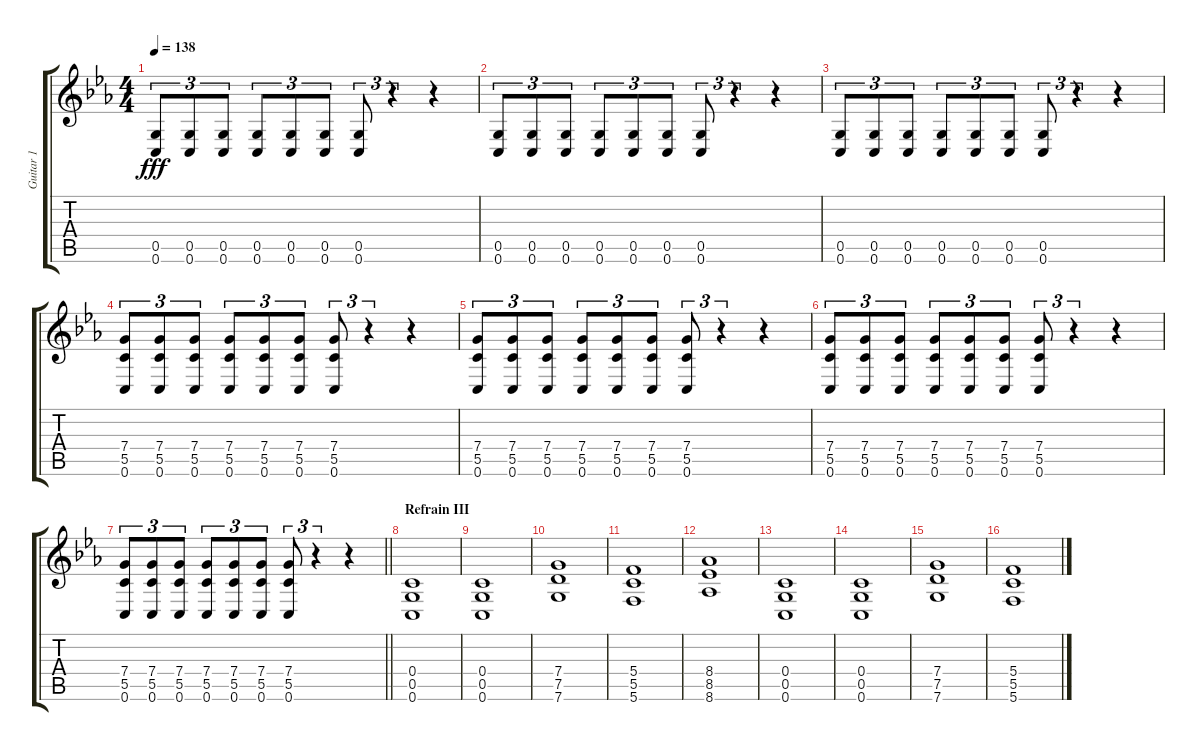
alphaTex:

\track ("Guitar 1" "Guitar 1") {instrument distortionguitar}
\staff {score tabs}
\tuning (D4 A3 F3 C3 G2 C2) {hide}
\ts (4 4)
\tempo 138
\clef g2
\ks eb
(0.5 0.6).8{tu (3 2) dy fff} (0.5 0.6).8{tu (3 2)} (0.5 0.6).8{tu (3 2)} (0.5 0.6).8{tu (3 2)} (0.5 0.6).8{tu (3 2)} (0.5 0.6).8{tu (3 2)} (0.5 0.6).8{tu (3 2)} r.4{tu (3 2)} r.4 |
(0.5 0.6).8{tu (3 2)} (0.5 0.6).8{tu (3 2)} (0.5 0.6).8{tu (3 2)} (0.5 0.6).8{tu (3 2)} (0.5 0.6).8{tu (3 2)} (0.5 0.6).8{tu (3 2)} (0.5 0.6).8{tu (3 2)} r.4{tu (3 2)} r.4 |
(0.5 0.6).8{tu (3 2)} (0.5 0.6).8{tu (3 2)} (0.5 0.6).8{tu (3 2)} (0.5 0.6).8{tu (3 2)} (0.5 0.6).8{tu (3 2)} (0.5 0.6).8{tu (3 2)} (0.5 0.6).8{tu (3 2)} r.4{tu (3 2)} r.4 |
(7.4 5.5 0.6).8{tu (3 2)} (7.4 5.5 0.6).8{tu (3 2)} (7.4 5.5 0.6).8{tu (3 2)} (7.4 5.5 0.6).8{tu (3 2)} (7.4 5.5 0.6).8{tu (3 2)} (7.4 5.5 0.6).8{tu (3 2)} (7.4 5.5 0.6).8{tu (3 2)} r.4{tu (3 2)} r.4 |
(7.4 5.5 0.6).8{tu (3 2)} (7.4 5.5 0.6).8{tu (3 2)} (7.4 5.5 0.6).8{tu (3 2)} (7.4 5.5 0.6).8{tu (3 2)} (7.4 5.5 0.6).8{tu (3 2)} (7.4 5.5 0.6).8{tu (3 2)} (7.4 5.5 0.6).8{tu (3 2)} r.4{tu (3 2)} r.4 |
(7.4 5.5 0.6).8{tu (3 2)} (7.4 5.5 0.6).8{tu (3 2)} (7.4 5.5 0.6).8{tu (3 2)} (7.4 5.5 0.6).8{tu (3 2)} (7.4 5.5 0.6).8{tu (3 2)} (7.4 5.5 0.6).8{tu (3 2)} (7.4 5.5 0.6).8{tu (3 2)} r.4{tu (3 2)} r.4 |
\barLineRight lightlight
(7.4 5.5 0.6).8{tu (3 2)} (7.4 5.5 0.6).8{tu (3 2)} (7.4 5.5 0.6).8{tu (3 2)} (7.4 5.5 0.6).8{tu (3 2)} (7.4 5.5 0.6).8{tu (3 2)} (7.4 5.5 0.6).8{tu (3 2)} (7.4 5.5 0.6).8{tu (3 2)} r.4{tu (3 2)} r.4 |
\section ("" "Refrain III")
(0.4 0.5 0.6).1 |
(0.4 0.5 0.6).1 |
(7.4 7.5 7.6).1 |
(5.4 5.5 5.6).1 |
(8.4 8.5 8.6).1 |
(0.4 0.5 0.6).1 |
(0.4 0.5 0.6).1 |
(7.4 7.5 7.6).1 |
(5.4 5.5 5.6).1
